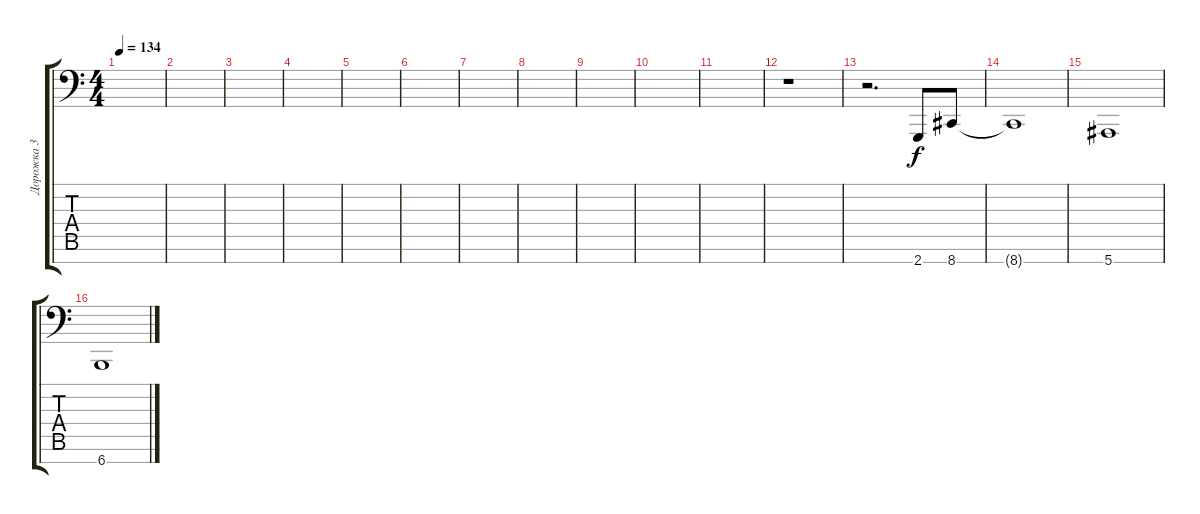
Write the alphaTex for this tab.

\track ("Дорожка 3" "Дорожка 3") {instrument brightacousticpiano}
\staff {score tabs}
\tuning (E4 B3 G3 D3 A2 E2 F1) {hide}
\ts (4 4)
\tempo 134
\clef f4
\ks c
|
|
|
|
|
|
|
|
|
|
|
r.1 |
r.2{d} 2.7.8 8.7.8 |
8.7{t}.1 |
5.7.1 |
6.7.1
